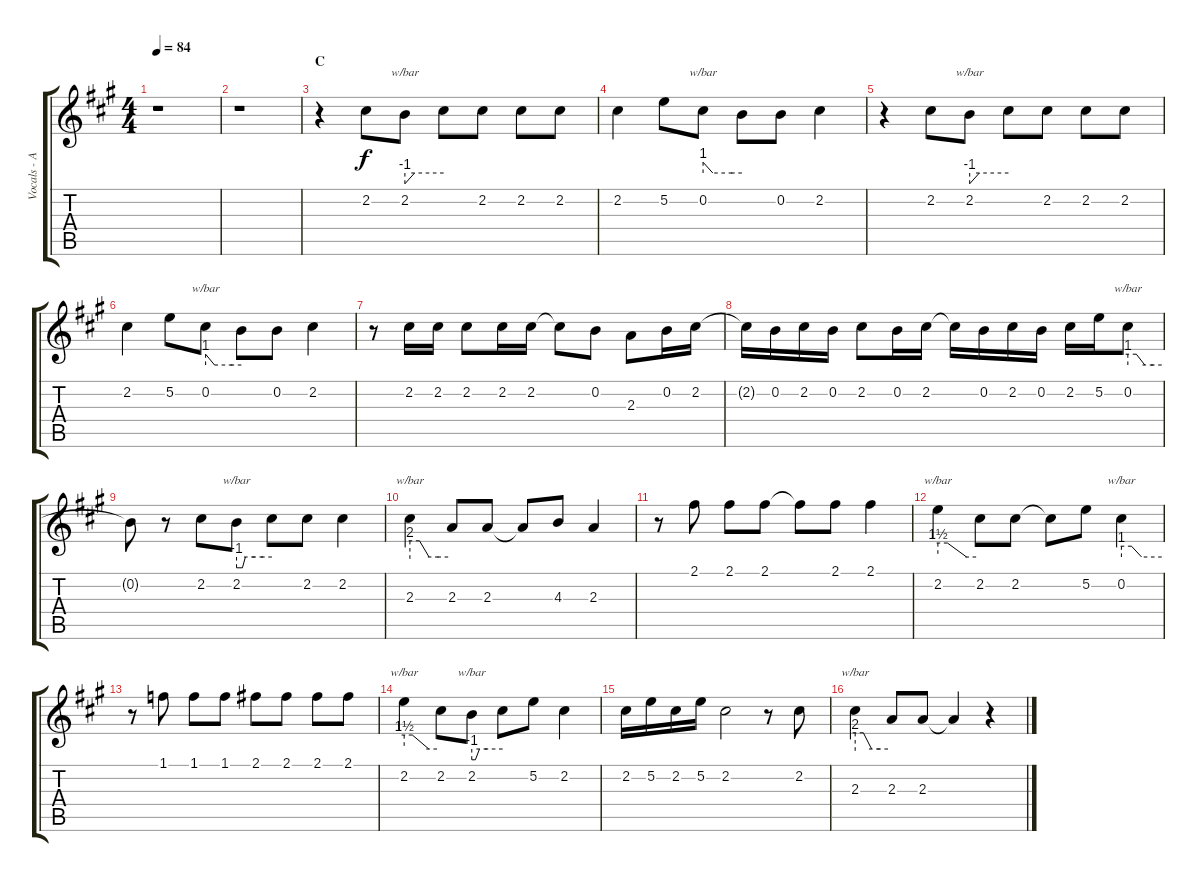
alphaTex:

\track ("Vocals - Anthony K" "Vocals - A") {instrument distortionguitar}
\staff {score tabs}
\tuning (E4 B3 G3 D3 A2 E2) {hide}
\ts (4 4)
\tempo 84
\clef g2
\ks a
r.1{dy f} |
r.1 |
\section ("" "C")
r.4 2.2.8 2.2.8{tbe (custom default 0 -4 15 0 60 0)} 2.2{t}.8 2.2.8 2.2.8 2.2.8 |
2.2.4 5.2.8 0.2.8{tbe (custom default 0 4 15 0 45 0 60 0)} 0.2{t}.8 0.2.8 2.2.4 |
r.4 2.2.8 2.2.8{tbe (custom default 0 -4 15 0 60 0)} 2.2{t}.8 2.2.8 2.2.8 2.2.8 |
2.2.4 5.2.8 0.2.8{tbe (custom default 0 4 15 0 45 0 60 0)} 0.2{t}.8 0.2.8 2.2.4 |
r.8 2.2.16 2.2.16 2.2.8 2.2.16 2.2.16 2.2{t}.8 0.2.8 2.3.8 0.2.16 2.2.16 |
2.2{t}.16 0.2.16 2.2.16 0.2.16 2.2.8 0.2.16 2.2.16 2.2{t}.16 0.2.16 2.2.16 0.2.16 2.2.16 5.2.16 0.2.8{tbe (custom default 0 4 15 4 30 0 45 0 60 0)} |
0.2{t}.8 r.8 2.2.8 2.2.8{tbe (custom default 0 -4 10 -4 15 0 31 0 45 0 60 0)} 2.2{t}.8 2.2.8 2.2.4 |
2.3.4{tbe (custom default 0 8 15 8 30 0 45 0 60 0)} 2.3.8 2.3.8 2.3{t}.8 4.3.8 2.3.4 |
r.8 2.1.8 2.1.8 2.1.8 2.1{t}.8 2.1.8 2.1.4 |
2.2.4{tbe (custom default 0 6 15 6 45 0 60 0)} 2.2.8 2.2.8 2.2{t}.8 5.2.8 0.2.4{tbe (custom default 0 4 15 4 30 0 60 0)} |
r.8 1.1.8 1.1.8 1.1.8 2.1.8 2.1.8 2.1.8 2.1.8 |
2.2.4{tbe (custom default 0 6 15 6 45 0 60 0)} 2.2.8 2.2.8{tbe (custom default 0 -4 7 -4 15 0 30 0 60 0)} 2.2{t}.8 5.2.8 2.2.4 |
2.2.16 5.2.16 2.2.16 5.2.16 2.2.2 r.8 2.2.8 |
2.3.4{tbe (custom default 0 8 15 8 30 0 45 0 60 0)} 2.3.8 2.3.8 2.3{t}.4 r.4
